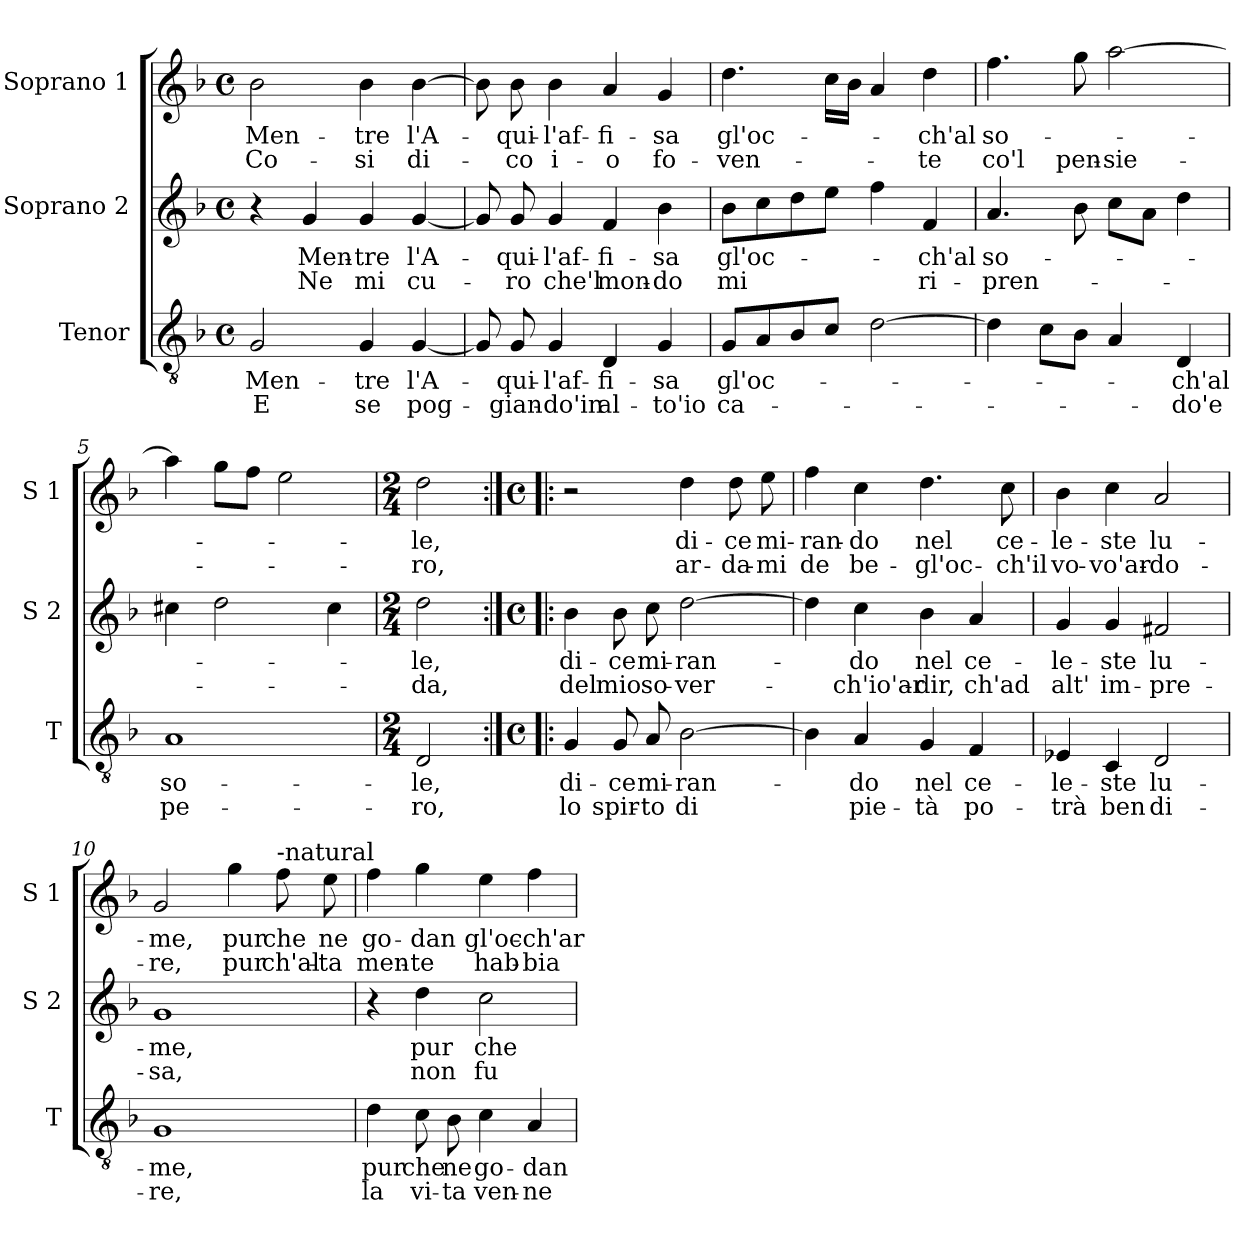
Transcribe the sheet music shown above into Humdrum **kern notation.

**kern	**text	**text	**kern	**text	**text	**kern	**text	**text
*part3	*part3	*part3	*part2	*part2	*part2	*part1	*part1	*part1
*staff3	*staff3	*staff3	*staff2	*staff2	*staff2	*staff1	*staff1	*staff1
*I"Tenor	*	*	*I"Soprano 2	*	*	*I"Soprano 1	*	*
*I'T	*	*	*I'S 2	*	*	*I'S 1	*	*
*clefGv2	*	*	*clefG2	*	*	*clefG2	*	*
*k[b-]	*	*	*k[b-]	*	*	*k[b-]	*	*
*F:	*	*	*F:	*	*	*F:	*	*
*M4/4	*	*	*M4/4	*	*	*M4/4	*	*
*met(c)	*	*	*met(c)	*	*	*met(c)	*	*
=1	=1	=1	=1	=1	=1	=1	=1	=1
!	!LO:LY:b	!LO:LY:b	!	!	!	!	!LO:LY:b	!LO:LY:b
2G/	Men-	E	4r	.	.	2b-\	Men-	Co-
!	!	!	!	!LO:LY:b	!LO:LY:b	!	!	!
.	.	.	4g/	Men-	Ne	.	.	.
!	!LO:LY:b	!LO:LY:b	!	!LO:LY:b	!LO:LY:b	!	!LO:LY:b	!LO:LY:b
4G/	-tre	se	4g/	-tre	mi	4b-\	-tre	-si
!	!LO:LY:b	!LO:LY:b	!	!LO:LY:b	!LO:LY:b	!	!LO:LY:b	!LO:LY:b
[4G/	l'A-	pog-	[4g/	l'A-	cu-	[4b-\	l'A-	di-
=2	=2	=2	=2	=2	=2	=2	=2	=2
8G/]	.	.	8g/]	.	.	8b-\]	.	.
!	!LO:LY:b	!LO:LY:b	!	!LO:LY:b	!LO:LY:b	!	!LO:LY:b	!LO:LY:b
8G/	-qui-	-gian-	8g/	-qui-	-ro	8b-\	-qui-	-co
!	!LO:LY:b	!LO:LY:b	!	!LO:LY:b	!LO:LY:b	!	!LO:LY:b	!LO:LY:b
4G/	-l'af-	-do'in	4g/	-l'af-	che'l	4b-\	-l'af-	i-
!	!LO:LY:b	!LO:LY:b	!	!LO:LY:b	!LO:LY:b	!	!LO:LY:b	!LO:LY:b
4D/	-fi-	al-	4f/	-fi-	mon-	4a/	-fi-	-o
!	!LO:LY:b	!LO:LY:b	!	!LO:LY:b	!LO:LY:b	!	!LO:LY:b	!LO:LY:b
4G/	-sa	-to'io	4b-\	-sa	-do	4g/	-sa	fo-
=3	=3	=3	=3	=3	=3	=3	=3	=3
!	!LO:LY:b	!LO:LY:b	!	!LO:LY:b	!LO:LY:b	!	!LO:LY:b	!LO:LY:b
8G/L	gl'oc-	ca-	8b-\L	gl'oc-	mi	4.dd\	gl'oc-	-ven-
8A/	.	.	8cc\	.	.	.	.	.
8B-/	.	.	8dd\	.	.	.	.	.
8c/J	.	.	8ee\J	.	.	16cc\LL	.	.
.	.	.	.	.	.	16b-\JJ	.	.
[2d\	.	.	4ff\	.	.	4a/	.	.
!	!	!	!	!LO:LY:b	!LO:LY:b	!	!LO:LY:b	!LO:LY:b
.	.	.	4f/	-ch'al	ri-	4dd\	-ch'al	-te
=4	=4	=4	=4	=4	=4	=4	=4	=4
!	!	!	!	!LO:LY:b	!LO:LY:b	!	!LO:LY:b	!LO:LY:b
4d\]	.	.	4.a/	so-	-pren-	4.ff\	so-	co'l
8c\L	.	.	.	.	.	.	.	.
!	!	!	!	!	!	!	!	!LO:LY:b
8B-\J	.	.	8b-\	.	.	8gg\	.	pen-
!	!	!	!	!	!	!	!	!LO:LY:b
4A/	.	.	8cc\L	.	.	[2aa\	.	-sie-
.	.	.	8a\J	.	.	.	.	.
!	!LO:LY:b	!LO:LY:b	!	!	!	!	!	!
4D/	-ch'al	-do'e	4dd\	.	.	.	.	.
!!LO:LB:g=z
=5	=5	=5	=5	=5	=5	=5	=5	=5
!	!LO:LY:b	!LO:LY:b	!	!	!	!	!	!
1A	so-	pe-	4cc#X\	.	.	4aa\]	.	.
.	.	.	2dd\	.	.	8gg\L	.	.
.	.	.	.	.	.	8ff\J	.	.
.	.	.	.	.	.	2ee\	.	.
.	.	.	4cc#\	.	.	.	.	.
=6	=6	=6	=6	=6	=6	=6	=6	=6
*M2/4	*	*	*M2/4	*	*	*M2/4	*	*
!	!LO:LY:b	!LO:LY:b	!	!LO:LY:b	!LO:LY:b	!	!LO:LY:b	!LO:LY:b
2D/	-le,	-ro,	2dd\	-le,	-da,	2dd\	-le,	-ro,
=7:|!|:	=7:|!|:	=7:|!|:	=7:|!|:	=7:|!|:	=7:|!|:	=7:|!|:	=7:|!|:	=7:|!|:
*M4/4	*	*	*M4/4	*	*	*M4/4	*	*
*met(c)	*	*	*met(c)	*	*	*met(c)	*	*
!	!LO:LY:b	!LO:LY:b	!	!LO:LY:b	!LO:LY:b	!	!	!
4G/	di-	lo	4b-\	di-	del	2r	.	.
!	!LO:LY:b	!LO:LY:b	!	!LO:LY:b	!LO:LY:b	!	!	!
8G/	-ce	spir-	8b-\	-ce	mio	.	.	.
!	!LO:LY:b	!LO:LY:b	!	!LO:LY:b	!LO:LY:b	!	!	!
8A/	mi-	-to	8cc\	mi-	so-	.	.	.
!	!LO:LY:b	!LO:LY:b	!	!LO:LY:b	!LO:LY:b	!	!LO:LY:b	!LO:LY:b
[2B-\	-ran-	di	[2dd\	-ran-	-ver-	4dd\	di-	ar-
!	!	!	!	!	!	!	!LO:LY:b	!LO:LY:b
.	.	.	.	.	.	8dd\	-ce	-da-
!	!	!	!	!	!	!	!LO:LY:b	!LO:LY:b
.	.	.	.	.	.	8ee\	mi-	-mi
=8	=8	=8	=8	=8	=8	=8	=8	=8
!	!	!	!	!	!	!	!LO:LY:b	!LO:LY:b
4B-\]	.	.	4dd\]	.	.	4ff\	-ran-	de
!	!LO:LY:b	!LO:LY:b	!	!LO:LY:b	!LO:LY:b	!	!LO:LY:b	!LO:LY:b
4A/	-do	pie-	4cc\	-do	-ch'io'ar-	4cc\	-do	be-
!	!LO:LY:b	!LO:LY:b	!	!LO:LY:b	!LO:LY:b	!	!LO:LY:b	!LO:LY:b
4G/	nel	-tà	4b-\	nel	-dir,	4.dd\	nel	-gl'oc-
!	!LO:LY:b	!LO:LY:b	!	!LO:LY:b	!LO:LY:b	!	!	!
4F/	ce-	po-	4a/	ce-	ch'ad	.	.	.
!	!	!	!	!	!	!	!LO:LY:b	!LO:LY:b
.	.	.	.	.	.	8cc\	ce-	-ch'il
!!LO:LB:g=z
=9	=9	=9	=9	=9	=9	=9	=9	=9
!	!LO:LY:b	!LO:LY:b	!	!LO:LY:b	!LO:LY:b	!	!LO:LY:b	!LO:LY:b
4E-X/	-le-	-trà	4g/	-le-	alt'	4b-\	-le-	vo-
!	!LO:LY:b	!LO:LY:b	!	!LO:LY:b	!LO:LY:b	!	!LO:LY:b	!LO:LY:b
4C/	-ste	ben	4g/	-ste	im-	4cc\	-ste	-vo'ar-
!	!LO:LY:b	!LO:LY:b	!	!LO:LY:b	!LO:LY:b	!	!LO:LY:b	!LO:LY:b
2D/	lu-	di-	2f#X/	lu-	-pre-	2a/	lu-	-do-
=10	=10	=10	=10	=10	=10	=10	=10	=10
!	!LO:LY:b	!LO:LY:b	!	!LO:LY:b	!LO:LY:b	!	!LO:LY:b	!LO:LY:b
1G	-me,	-re,	1g	-me,	-sa,	2g/	-me,	-re,
!	!	!	!	!	!	!	!LO:LY:b	!LO:LY:b
.	.	.	.	.	.	4gg\	pur	pur
!	!	!	!	!	!	!LO:TX:a:t=-natural	!	!
!	!	!	!	!	!	!	!LO:LY:b	!LO:LY:b
.	.	.	.	.	.	8ff\	che	ch'al-
!	!	!	!	!	!	!	!LO:LY:b	!LO:LY:b
.	.	.	.	.	.	8ee\	ne	-ta
=11	=11	=11	=11	=11	=11	=11	=11	=11
!	!LO:LY:b	!LO:LY:b	!	!	!	!	!LO:LY:b	!LO:LY:b
4d\	pur	la	4r	.	.	4ff\	go-	men-
!	!LO:LY:b	!LO:LY:b	!	!LO:LY:b	!LO:LY:b	!	!LO:LY:b	!LO:LY:b
8c\	che	vi-	4dd\	pur	non	4gg\	-dan	-te
!	!LO:LY:b	!LO:LY:b	!	!	!	!	!	!
8B-\	ne	-ta	.	.	.	.	.	.
!	!LO:LY:b	!LO:LY:b	!	!LO:LY:b	!LO:LY:b	!	!LO:LY:b	!LO:LY:b
4c\	go-	ven-	2cc\	che	fu	4ee\	gl'oc-	hab-
!	!LO:LY:b	!LO:LY:b	!	!	!	!	!LO:LY:b	!LO:LY:b
4A/	-dan	-ne	.	.	.	4ff\	-ch'ar-	-bia
=	=	=	=	=	=	=	=	=
*-	*-	*-	*-	*-	*-	*-	*-	*-
